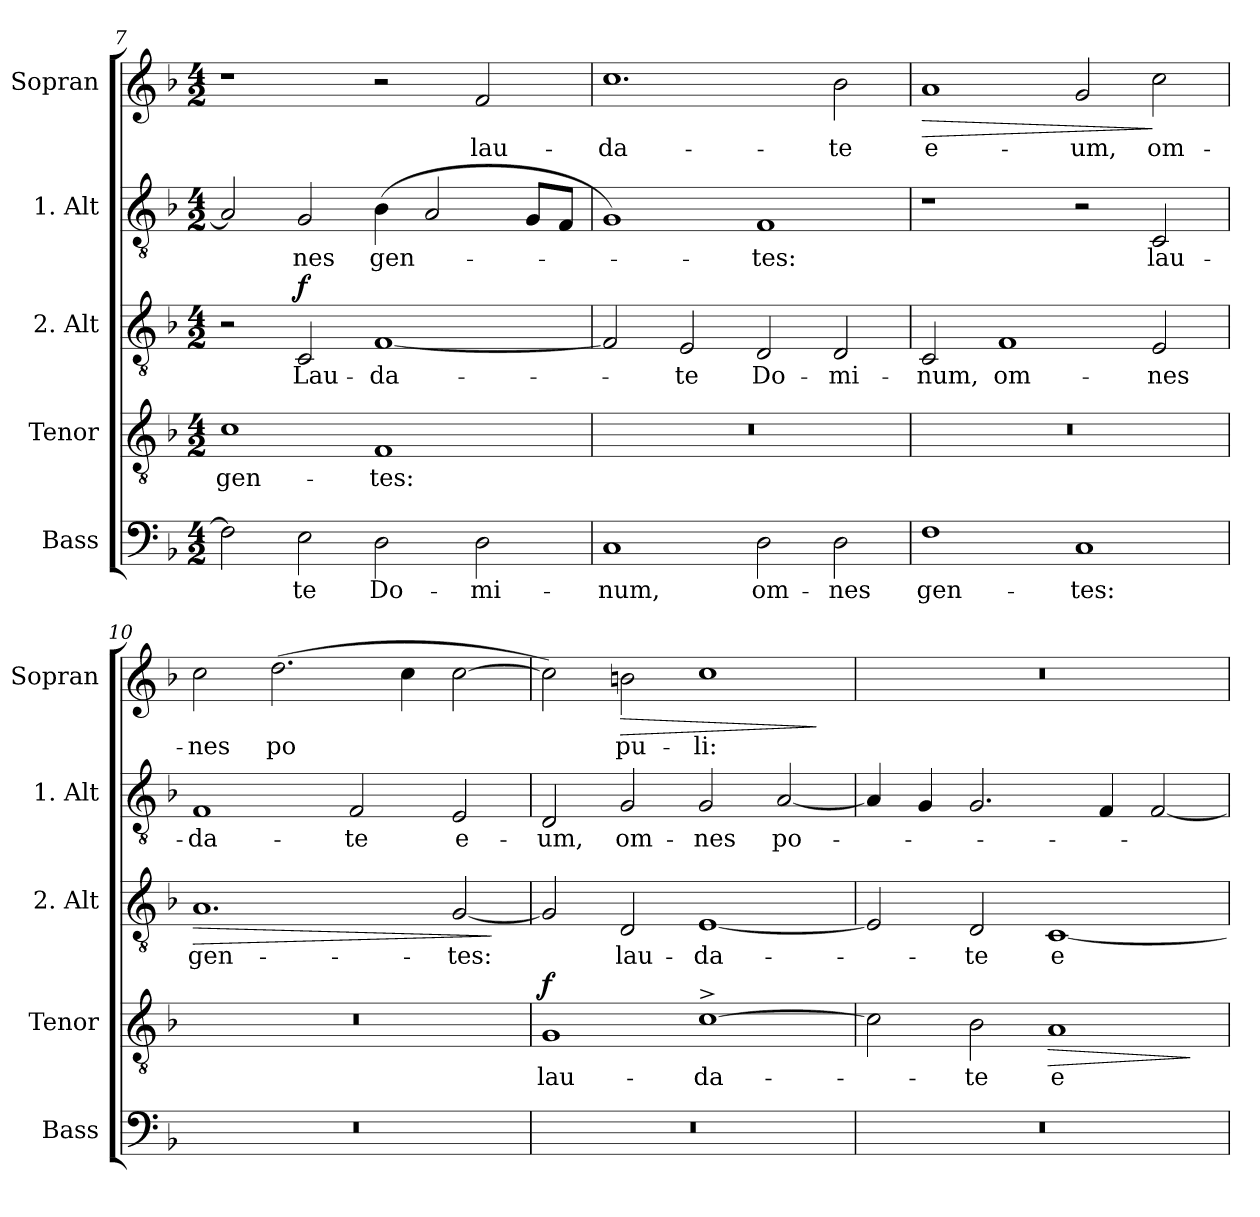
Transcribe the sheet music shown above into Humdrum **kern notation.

**kern	**text	**kern	**text	**dynam	**kern	**text	**dynam	**kern	**text	**kern	**text	**dynam
*part5	*part5	*part4	*part4	*part4	*part3	*part3	*part3	*part2	*part2	*part1	*part1	*part1
*staff5	*staff5	*staff4	*staff4	*staff4	*staff3	*staff3	*staff3	*staff2	*staff2	*staff1	*staff1	*staff1
*I"Bass	*	*I"Tenor	*	*	*I"2. Alt	*	*	*I"1. Alt	*	*I"Sopran	*	*
*I'Bass	*	*I'Tenor	*	*	*I'2. Alt	*	*	*I'1. Alt	*	*I'Sopran	*	*
*clefF4	*	*clefGv2	*	*	*clefGv2	*	*	*clefGv2	*	*clefG2	*	*
*ITrd3c5	*	*	*	*	*ITrd-7c-12	*	*	*ITrd-7c-12	*	*	*	*
*k[]	*	*k[b-]	*	*	*k[b-]	*	*	*k[b-]	*	*k[b-]	*	*
*M4/2	*	*M4/2	*	*	*M4/2	*	*	*M4/2	*	*M4/2	*	*
=7	=7	=7	=7	=7	=7	=7	=7	=7	=7	=7	=7	=7
!	!	!	!LO:LY:b	!	!	!	!	!	!	!	!	!
2C\]	.	1c	gen-	.	2r	.	.	2a/]	.	1r	.	.
!	!LO:LY:b	!	!	!	!	!LO:LY:b	!LO:DY:a	!	!LO:LY:b	!	!	!
2BB\	-te	.	.	.	2c/	Lau-	f	2g/	-nes	.	.	.
!	!LO:LY:b	!	!LO:LY:b	!	!	!LO:LY:b	!	!	!LO:LY:b	!	!	!
2AA\	Do-	1F	-tes:	.	[1f	-da-	.	(<4b-\	gen-	2r	.	.
.	.	.	.	.	.	.	.	2a/	.	.	.	.
!	!LO:LY:b	!	!	!	!	!	!	!	!	!	!LO:LY:b	!
2AA\	-mi-	.	.	.	.	.	.	.	.	2f/	lau-	.
.	.	.	.	.	.	.	.	8g/L	.	.	.	.
.	.	.	.	.	.	.	.	8f/J	.	.	.	.
=8	=8	=8	=8	=8	=8	=8	=8	=8	=8	=8	=8	=8
!	!LO:LY:b	!	!	!	!	!	!	!	!	!	!LO:LY:b	!
1GG	-num,	0r	.	.	2f/]	.	.	1g)	.	1.cc	-da-	.
!	!	!	!	!	!	!LO:LY:b	!	!	!	!	!	!
.	.	.	.	.	2e/	-te	.	.	.	.	.	.
!	!LO:LY:b	!	!	!	!	!LO:LY:b	!	!	!LO:LY:b	!	!	!
2AA\	om-	.	.	.	2d/	Do-	.	1f	-tes:	.	.	.
!	!LO:LY:b	!	!	!	!	!LO:LY:b	!	!	!	!	!LO:LY:b	!
2AA\	-nes	.	.	.	2d/	-mi-	.	.	.	2b-\	-te	.
=9	=9	=9	=9	=9	=9	=9	=9	=9	=9	=9	=9	=9
!	!LO:LY:b	!	!	!	!	!LO:LY:b	!	!	!	!	!LO:LY:b	!LO:HP:b
1C	gen-	0r	.	.	2c/	-num,	.	1r	.	1a	e-	>
!	!	!	!	!	!	!LO:LY:b	!	!	!	!	!	!
.	.	.	.	.	1f	om-	.	.	.	.	.	.
!	!LO:LY:b	!	!	!	!	!	!	!	!	!	!LO:LY:b	!
1GG	-tes:	.	.	.	.	.	.	2r	.	2g/	-um,	.
!	!	!	!	!	!	!LO:LY:b	!	!	!LO:LY:b	!	!LO:LY:b	!
.	.	.	.	.	2e/	-nes	.	2c/	lau-	2cc\	om-	]
=10	=10	=10	=10	=10	=10	=10	=10	=10	=10	=10	=10	=10
!	!	!	!	!	!	!LO:LY:b	!LO:HP:b	!	!LO:LY:b	!	!LO:LY:b	!
0r	.	0r	.	.	1.a	gen-	>	1f	-da-	2cc\	-nes	.
!	!	!	!	!	!	!	!	!	!	!	!LO:LY:b	!
.	.	.	.	.	.	.	.	.	.	(>2.dd\	po	.
!	!	!	!	!	!	!	!	!	!LO:LY:b	!	!	!
.	.	.	.	.	.	.	.	2f/	-te	.	.	.
.	.	.	.	.	.	.	.	.	.	4cc\	.	.
!	!	!	!	!	!	!LO:LY:b	!	!	!LO:LY:b	!	!	!
.	.	.	.	.	[2g/	-tes:	.	2e/	e-	[2cc\	.	.
.	.	.	.	.	.	.	]	.	.	.	.	.
!!LO:PB:g=z
=11	=11	=11	=11	=11	=11	=11	=11	=11	=11	=11	=11	=11
!	!	!	!LO:LY:b	!LO:DY:a	!	!	!	!	!LO:LY:b	!	!	!
0r	.	1G	lau-	f	2g/]	.	.	2d/	-um,	2cc\])	.	.
!	!	!	!	!	!	!LO:LY:b	!	!	!LO:LY:b	!	!LO:LY:b	!LO:HP:b
.	.	.	.	.	2d/	lau-	.	2g/	om-	2bn\	pu-	>
!	!	!	!LO:LY:b	!	!	!LO:LY:b	!	!	!LO:LY:b	!	!LO:LY:b	!
.	.	[1c^	-da-	.	[1e	-da-	.	2g/	-nes	1cc	-li:	.
!	!	!	!	!	!	!	!	!	!LO:LY:b	!	!	!
.	.	.	.	.	.	.	.	[2a/	po-	.	.	.
.	.	.	.	.	.	.	.	.	.	.	.	]
=12	=12	=12	=12	=12	=12	=12	=12	=12	=12	=12	=12	=12
0r	.	2c\]	.	.	2e/]	.	.	4a/]	.	0r	.	.
.	.	.	.	.	.	.	.	4g/	.	.	.	.
!	!	!	!LO:LY:b	!	!	!LO:LY:b	!	!	!	!	!	!
.	.	2B-\	-te	.	2d/	-te	.	2.g/	.	.	.	.
!	!	!	!LO:LY:b	!LO:HP:b	!	!LO:LY:b	!	!	!	!	!	!
.	.	1A	e-	>	[1c	e-	.	.	.	.	.	.
.	.	.	.	.	.	.	.	4f/	.	.	.	.
.	.	.	.	.	.	.	.	[2f/	.	.	.	.
.	.	.	.	]	.	.	.	.	.	.	.	.
=	=	=	=	=	=	=	=	=	=	=	=	=
*-	*-	*-	*-	*-	*-	*-	*-	*-	*-	*-	*-	*-
